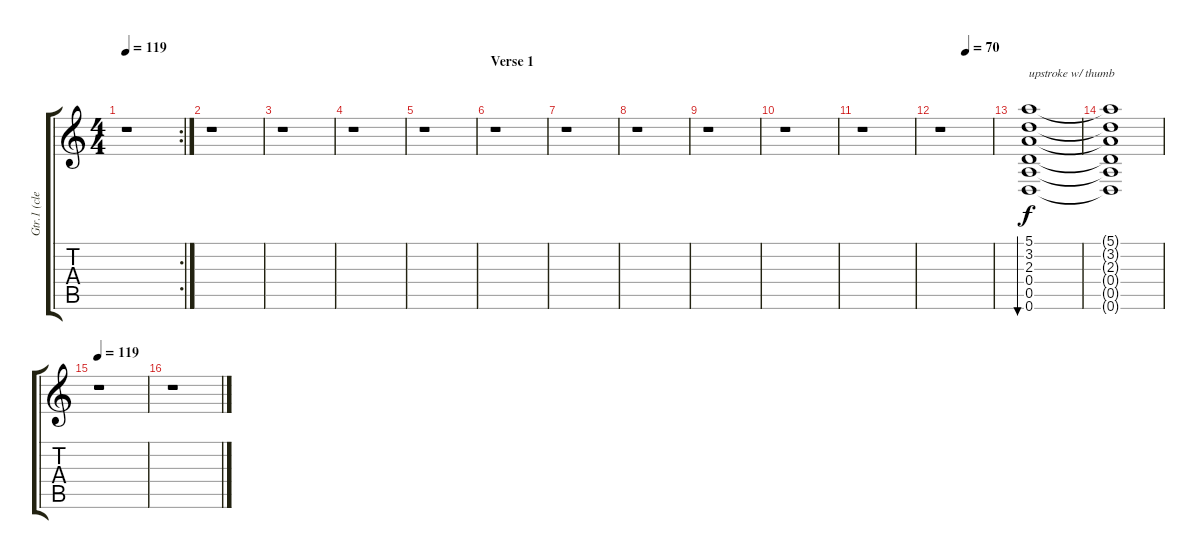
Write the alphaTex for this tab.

\track ("Gtr.1 (clean)" "Gtr.1 (cle") {instrument electricguitarjazz}
\staff {score tabs}
\tuning (E4 B3 G3 D3 A2 D2) {hide}
\rc 2
\ts (4 4)
\tempo 119
\clef g2
\ks c
r.1{dy f} |
r.1 |
r.1 |
r.1 |
r.1 |
\section ("" "Verse 1")
r.1 |
r.1 |
r.1 |
r.1 |
r.1 |
r.1 |
\tempo (70 0.5)
r.1 |
(5.1 3.2 2.3 0.4 0.5 0.6).1{bu 240 txt "upstroke w/ thumb"} |
(5.1{t} 3.2{t} 2.3{t} 0.4{t} 0.5{t} 0.6{t}).1 |
\tempo 119
r.1 |
r.1
